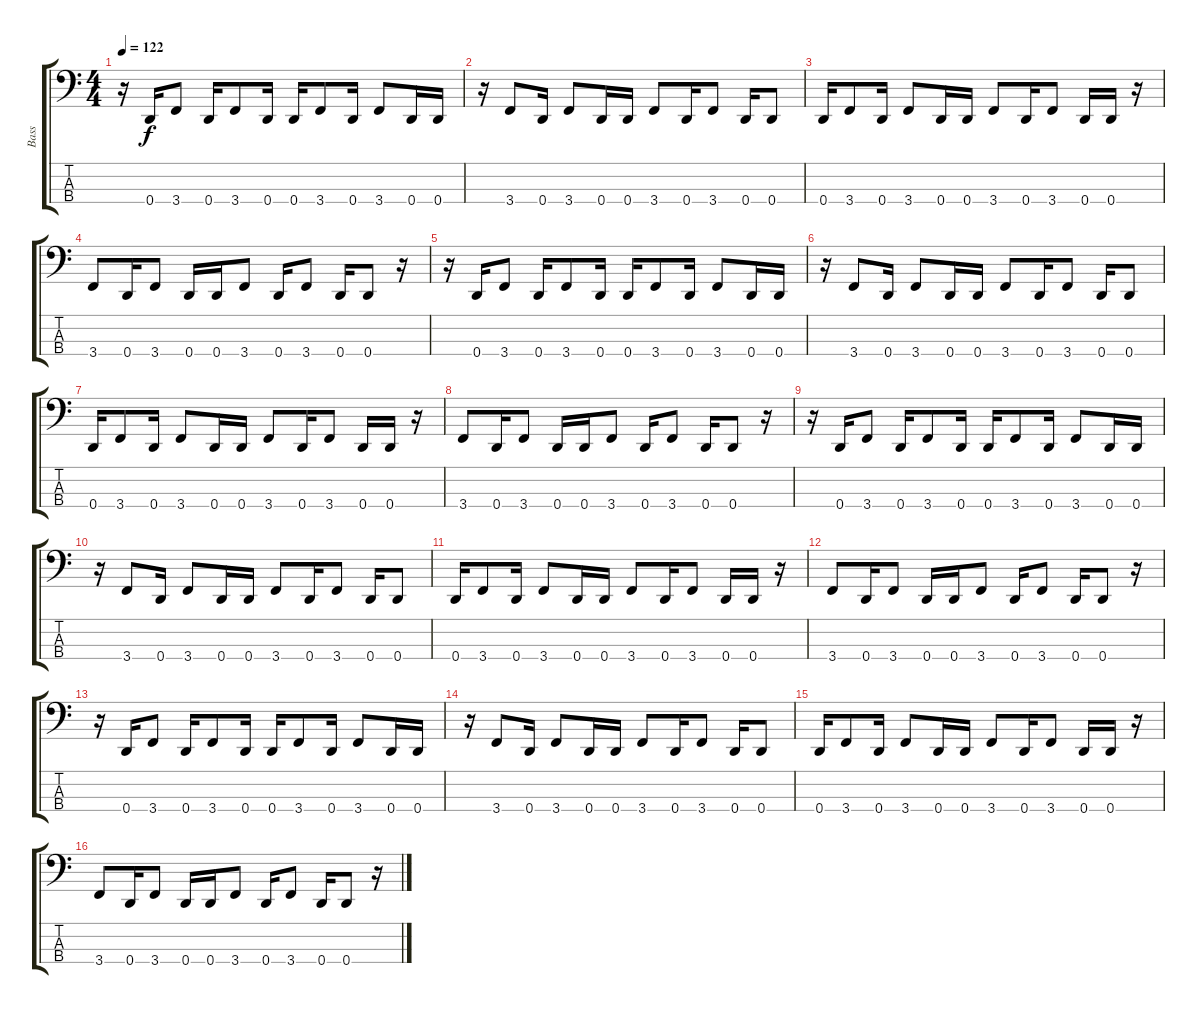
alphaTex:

\track ("Bass" "Bass") {instrument electricbassfinger}
\staff {score tabs}
\tuning (G2 D2 A1 D1) {hide}
\ts (4 4)
\tempo 122
\clef f4
\ks c
r.16{dy f instrument electricbassfinger} 0.4.16 3.4.8 0.4.16 3.4.8 0.4.16 0.4.16 3.4.8 0.4.16 3.4.8 0.4.16 0.4.16 |
r.16 3.4.8 0.4.16 3.4.8 0.4.16 0.4.16 3.4.8 0.4.16 3.4.8 0.4.16 0.4.8 |
0.4.16 3.4.8 0.4.16 3.4.8 0.4.16 0.4.16 3.4.8 0.4.16 3.4.8 0.4.16 0.4.16 r.16 |
3.4.8 0.4.16 3.4.8 0.4.16 0.4.16 3.4.8 0.4.16 3.4.8 0.4.16 0.4.8 r.16 |
r.16 0.4.16 3.4.8 0.4.16 3.4.8 0.4.16 0.4.16 3.4.8 0.4.16 3.4.8 0.4.16 0.4.16 |
r.16 3.4.8 0.4.16 3.4.8 0.4.16 0.4.16 3.4.8 0.4.16 3.4.8 0.4.16 0.4.8 |
0.4.16 3.4.8 0.4.16 3.4.8 0.4.16 0.4.16 3.4.8 0.4.16 3.4.8 0.4.16 0.4.16 r.16 |
3.4.8 0.4.16 3.4.8 0.4.16 0.4.16 3.4.8 0.4.16 3.4.8 0.4.16 0.4.8 r.16 |
r.16 0.4.16 3.4.8 0.4.16 3.4.8 0.4.16 0.4.16 3.4.8 0.4.16 3.4.8 0.4.16 0.4.16 |
r.16 3.4.8 0.4.16 3.4.8 0.4.16 0.4.16 3.4.8 0.4.16 3.4.8 0.4.16 0.4.8 |
0.4.16 3.4.8 0.4.16 3.4.8 0.4.16 0.4.16 3.4.8 0.4.16 3.4.8 0.4.16 0.4.16 r.16 |
3.4.8 0.4.16 3.4.8 0.4.16 0.4.16 3.4.8 0.4.16 3.4.8 0.4.16 0.4.8 r.16 |
r.16 0.4.16 3.4.8 0.4.16 3.4.8 0.4.16 0.4.16 3.4.8 0.4.16 3.4.8 0.4.16 0.4.16 |
r.16 3.4.8 0.4.16 3.4.8 0.4.16 0.4.16 3.4.8 0.4.16 3.4.8 0.4.16 0.4.8 |
0.4.16 3.4.8 0.4.16 3.4.8 0.4.16 0.4.16 3.4.8 0.4.16 3.4.8 0.4.16 0.4.16 r.16 |
3.4.8 0.4.16 3.4.8 0.4.16 0.4.16 3.4.8 0.4.16 3.4.8 0.4.16 0.4.8 r.16
